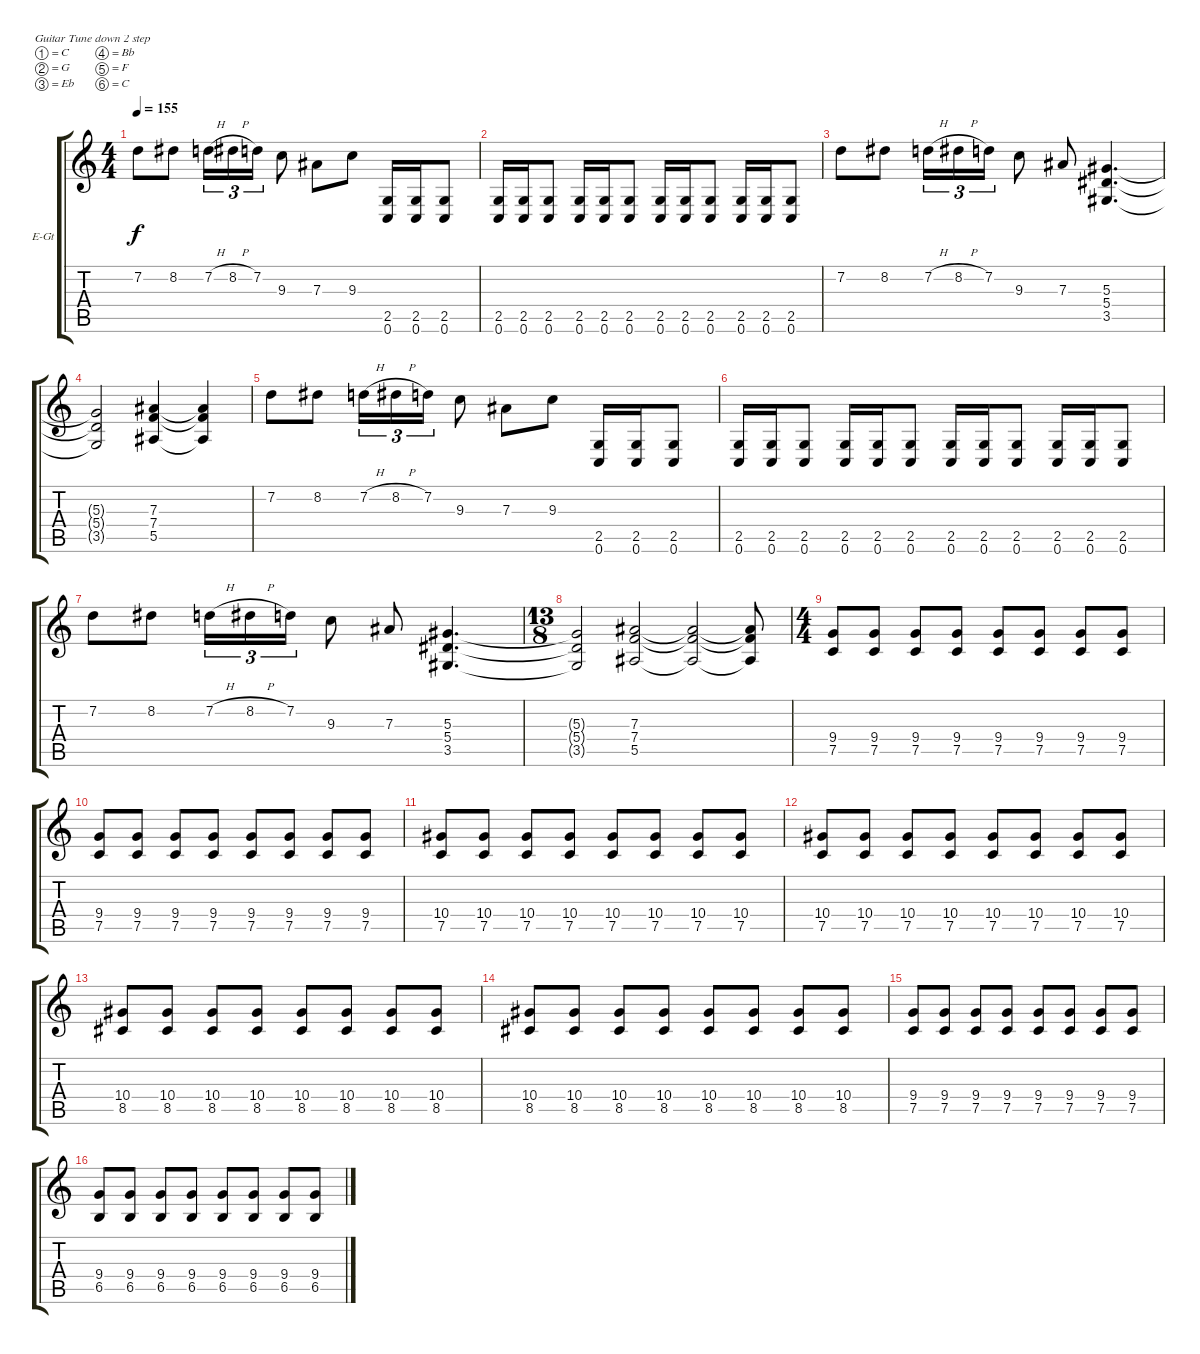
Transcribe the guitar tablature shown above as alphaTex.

\defaultSystemsLayout 4
\bracketExtendMode groupsimilarinstruments
\firstSystemTrackNameOrientation horizontal
\otherSystemsTrackNameOrientation horizontal
\track ("Christopher Amott" "E-Gt") {instrument overdrivenguitar}
\staff {score tabs}
\tuning (C4 G3 Eb3 Bb2 F2 C2)
\ts (4 4)
\tempo 155
\clef g2
\scale
0.333333
\ks c
7.2.8{dy f} 8.2.8 7.2{h}.16{tu (3 2)} 8.2{h}.16{tu (3 2)} 7.2.16{tu (3 2)} 9.3.8 7.3.8 9.3.8 (2.5 0.6).16 (2.5 0.6).16 (2.5 0.6).8 |
\scale
0.333333 (2.5 0.6).16 (2.5 0.6).16 (2.5 0.6).8 (2.5 0.6).16 (2.5 0.6).16 (2.5 0.6).8 (2.5 0.6).16 (2.5 0.6).16 (2.5 0.6).8 (2.5 0.6).16 (2.5 0.6).16 (2.5 0.6).8 |
\scale
0.333333 7.2.8 8.2.8 7.2{h}.16{tu (3 2)} 8.2{h}.16{tu (3 2)} 7.2.16{tu (3 2)} 9.3.8 7.3.8 (5.3 5.4 3.5).4{d} |
\scale
0.333333 (5.3{t} 5.4{t} 3.5{t}).2 (7.3 7.4 5.5).4 (7.3{t} 7.4{t} 5.5{t}).4 |
\scale
0.333333 7.2.8 8.2.8 7.2{h}.16{tu (3 2)} 8.2{h}.16{tu (3 2)} 7.2.16{tu (3 2)} 9.3.8 7.3.8 9.3.8 (2.5 0.6).16 (2.5 0.6).16 (2.5 0.6).8 |
\scale
0.333333 (2.5 0.6).16 (2.5 0.6).16 (2.5 0.6).8 (2.5 0.6).16 (2.5 0.6).16 (2.5 0.6).8 (2.5 0.6).16 (2.5 0.6).16 (2.5 0.6).8 (2.5 0.6).16 (2.5 0.6).16 (2.5 0.6).8 |
\scale
0.333333 7.2.8 8.2.8 7.2{h}.16{tu (3 2)} 8.2{h}.16{tu (3 2)} 7.2.16{tu (3 2)} 9.3.8 7.3.8 (5.3 5.4 3.5).4{d} |
\ts (13 8)
\scale
0.333333 (5.3{t} 5.4{t} 3.5{t}).2 (7.3 7.4 5.5).2 (7.3{t} 7.4{t} 5.5{t}).2 (7.3{t} 7.4{t} 5.5{t}).8 |
\ts (4 4)
\scale
0.333333 (9.4 7.5).8 (9.4 7.5).8 (9.4 7.5).8 (9.4 7.5).8 (9.4 7.5).8 (9.4 7.5).8 (9.4 7.5).8 (9.4 7.5).8 |
\scale
0.333333 (9.4 7.5).8 (9.4 7.5).8 (9.4 7.5).8 (9.4 7.5).8 (9.4 7.5).8 (9.4 7.5).8 (9.4 7.5).8 (9.4 7.5).8 |
\scale
0.333333 (10.4 7.5).8 (10.4 7.5).8 (10.4 7.5).8 (10.4 7.5).8 (10.4 7.5).8 (10.4 7.5).8 (10.4 7.5).8 (10.4 7.5).8 |
\scale
0.333333 (10.4 7.5).8 (10.4 7.5).8 (10.4 7.5).8 (10.4 7.5).8 (10.4 7.5).8 (10.4 7.5).8 (10.4 7.5).8 (10.4 7.5).8 |
\scale
0.333333 (10.4 8.5).8 (10.4 8.5).8 (10.4 8.5).8 (10.4 8.5).8 (10.4 8.5).8 (10.4 8.5).8 (10.4 8.5).8 (10.4 8.5).8 |
\scale
0.333333 (10.4 8.5).8 (10.4 8.5).8 (10.4 8.5).8 (10.4 8.5).8 (10.4 8.5).8 (10.4 8.5).8 (10.4 8.5).8 (10.4 8.5).8 |
\scale
0.333333 (9.4 7.5).8 (9.4 7.5).8 (9.4 7.5).8 (9.4 7.5).8 (9.4 7.5).8 (9.4 7.5).8 (9.4 7.5).8 (9.4 7.5).8 |
\scale
0.333333 (9.4 6.5).8 (9.4 6.5).8 (9.4 6.5).8 (9.4 6.5).8 (9.4 6.5).8 (9.4 6.5).8 (9.4 6.5).8 (9.4 6.5).8
